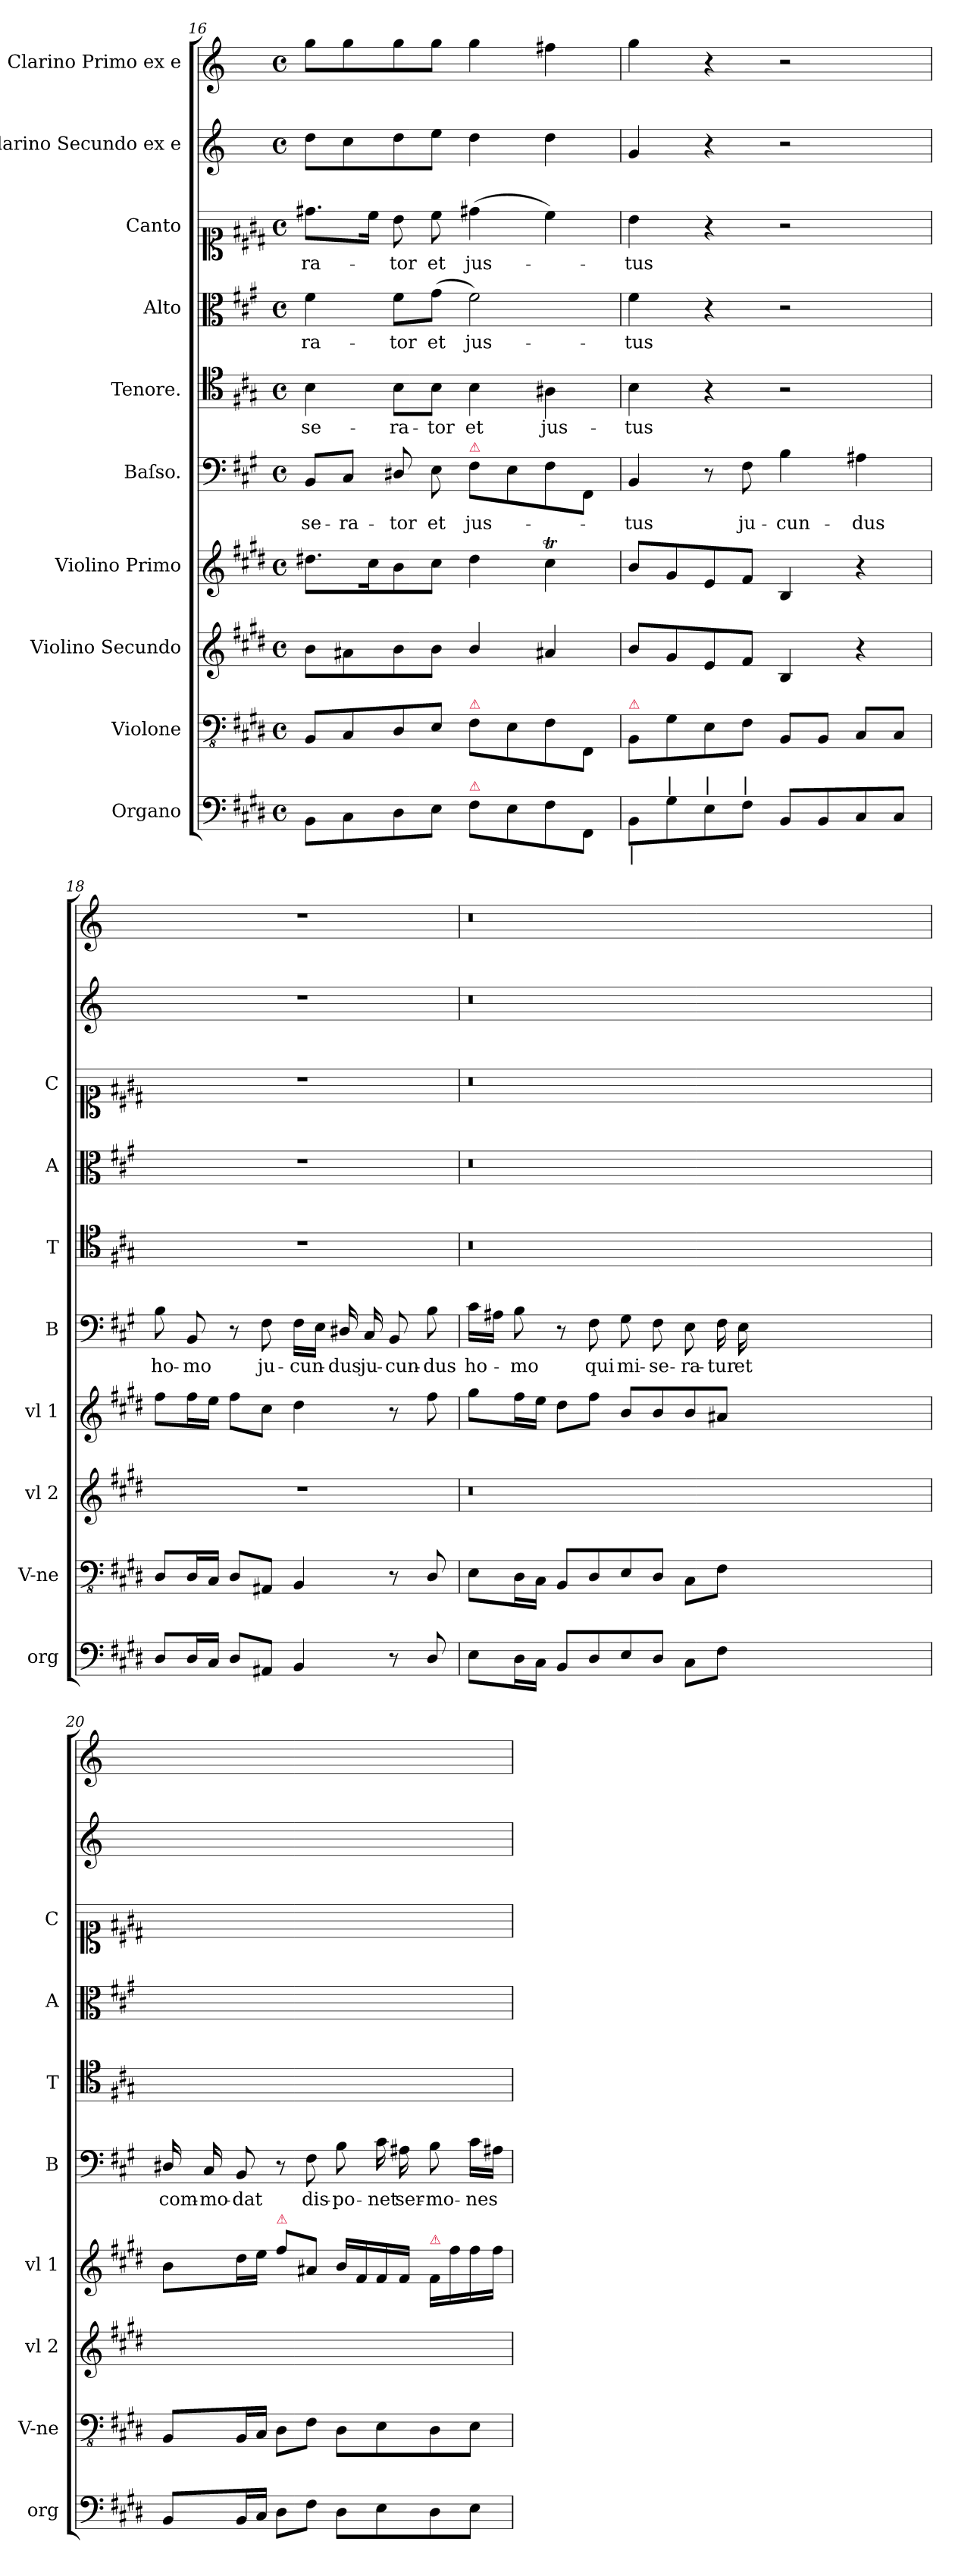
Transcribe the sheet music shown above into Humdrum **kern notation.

**kern	**kern	**kern	**kern	**kern	**text	**kern	**text	**kern	**text	**kern	**text	**kern	**kern
*part10	*part9	*part8	*part7	*part6	*part6	*part5	*part5	*part4	*part4	*part3	*part3	*part2	*part1
*staff10	*staff9	*staff8	*staff7	*staff6	*staff6	*staff5	*staff5	*staff4	*staff4	*staff3	*staff3	*staff2	*staff1
*I"Organo	*I"Violone	*I"Violino Secundo	*I"Violino Primo	*I"Baſso.	*	*I"Tenore.	*	*I"Alto	*	*I"Canto	*	*I"Clarino Secundo ex e	*I"Clarino Primo ex e
*I'org	*I'V-ne	*I'vl 2	*I'vl 1	*I'B	*	*I'T	*	*I'A	*	*I'C	*	*	*
*clefF4	*clefFv4	*clefG2	*clefG2	*clefF4	*	*clefC4	*	*clefC3	*	*clefC1	*	*clefG2	*clefG2
*	*	*	*	*	*	*	*	*	*	*	*	*ITrd-2c-4	*ITrd-2c-4
*k[f#c#g#d#]	*k[f#c#g#d#]	*k[f#c#g#d#]	*k[f#c#g#d#]	*k[f#c#g#]	*	*k[f#c#g#]	*	*k[f#c#g#]	*	*k[f#c#g#d#]	*	*k[f#c#g#d#]	*k[f#c#g#d#]
*E:	*E:	*E:	*E:	*	*	*	*	*	*	*E:	*	*E:	*E:
*M4/4	*M4/4	*M4/4	*M4/4	*M4/4	*	*M4/4	*	*M4/4	*	*M4/4	*	*M4/4	*M4/4
*met(c)	*met(c)	*met(c)	*met(c)	*met(c)	*	*met(c)	*	*met(c)	*	*met(c)	*	*met(c)	*met(c)
=16	=16	=16	=16	=16	=16	=16	=16	=16	=16	=16	=16	=16	=16
8BB\L	8BBB/L	8b\L	8.dd#X\L	8BB/L	-se-	4B\	-se-	4f#\	-ra-	8.dd#X\L	-ra-	8ff#\L	8bb\L
8C#\	8CC#/	8a#X\	.	8C#/J	-ra-	.	.	.	.	.	.	8ee\	8bb\
.	.	.	16cc#\K	.	.	.	.	.	.	16cc#\Jk	.	.	.
8D#\	8DD#/	8b\	8b\	8D#X/	-tor	8B\L	-ra-	8f#\L	-tor	8b\	-tor	8ff#\	8bb\
8E\J	8EE/J	8b\J	8cc#\J	8E\	et	8B\J	-tor	(8g#\J	et	8cc#\	et	8gg#\J	8bb\J
!	!	!	!	!LO:TX:a:color=crimson:t=⚠	!	!	!	!	!	!	!	!	!
!	!LO:TX:a:color=crimson:t=⚠	!	!	!	!	!	!	!	!	!	!	!	!
!LO:TX:a:color=crimson:t=⚠	!	!	!	!	!	!	!	!	!	!	!	!	!
8F#\L	8FF#\L	4b/	4dd#\	8F#\L	jus-	4B\	et	2f#\)	jus-	(4dd#X\	jus-	4ff#\	4bb\
8E\	8EE\	.	.	8E\	.	.	.	.	.	.	.	.	.
8F#\	8FF#\	4a#X/	4cc#T\	8F#\	.	4A#X\	jus-	.	.	4cc#\)	.	4ff#\	4aa#X\
8FF#/J	8FFF#/J	.	.	8FF#/J	.	.	.	.	.	.	.	.	.
=17	=17	=17	=17	=17	=17	=17	=17	=17	=17	=17	=17	=17	=17
!	!LO:TX:a:color=crimson:t=⚠	!	!	!	!	!	!	!	!	!	!	!	!
!LO:TX:b:t=|	!	!	!	!	!	!	!	!	!	!	!	!	!
8BB/L	8BBB/L	8b/L	8b/L	4BB/	-tus	4B\	-tus	4f#\	-tus	4b\	-tus	4b/	4bb\
!LO:TX:a:t=|	!	!	!	!	!	!	!	!	!	!	!	!	!
8G#\	8GG#\	8g#/	8g#/	.	.	.	.	.	.	.	.	.	.
!LO:TX:a:t=|	!	!	!	!	!	!	!	!	!	!	!	!	!
8E\	8EE\	8e/	8e/	8r	.	4r	.	4r	.	4r	.	4r	4r
!LO:TX:a:t=|	!	!	!	!	!	!	!	!	!	!	!	!	!
8F#\J	8FF#\J	8f#/J	8f#/J	8F#\	ju-	.	.	.	.	.	.	.	.
8BB/L	8BBB/L	4B/	4B/	4B\	-cun-	2r	.	2r	.	2r	.	2r	2r
8BB/	8BBB/J	.	.	.	.	.	.	.	.	.	.	.	.
8C#/	8CC#/L	4r	4r	4A#X\	-dus	.	.	.	.	.	.	.	.
8C#/J	8CC#/J	.	.	.	.	.	.	.	.	.	.	.	.
=18	=18	=18	=18	=18	=18	=18	=18	=18	=18	=18	=18	=18	=18
8D#/L	8DD#/L	1r	8ff#\L	8B\	ho-	1r	.	1r	.	1r	.	1r	1r
16D#/L	16DD#/L	.	16ff#\L	8BB/	-mo	.	.	.	.	.	.	.	.
16C#/JJ	16CC#/JJ	.	16ee\JJ	.	.	.	.	.	.	.	.	.	.
8D#/L	8DD#/L	.	8ff#\L	8r	.	.	.	.	.	.	.	.	.
8AA#X/J	8AAA#X/J	.	8cc#\J	8F#\	ju-	.	.	.	.	.	.	.	.
4BB/	4BBB/	.	4dd#\	16F#\LL	-cun-	.	.	.	.	.	.	.	.
.	.	.	.	16E\JJ	.	.	.	.	.	.	.	.	.
.	.	.	.	16D#X/	-dus	.	.	.	.	.	.	.	.
!	!	!	!	!	!LO:LY:i	!	!	!	!	!	!	!	!
.	.	.	.	16C#/	ju-	.	.	.	.	.	.	.	.
!	!	!	!	!	!LO:LY:i	!	!	!	!	!	!	!	!
8r	8r	.	8r	8BB/	-cun-	.	.	.	.	.	.	.	.
!	!	!	!	!	!LO:LY:i	!	!	!	!	!	!	!	!
8D#/	8DD#/	.	8ff#\	8B\	-dus	.	.	.	.	.	.	.	.
=19	=19	=19	=19	=19	=19	=19	=19	=19	=19	=19	=19	=19	=19
8E\L	8EE\L	0.r	8gg#\L	16c#\LL	ho-	0.r	.	0.r	.	0.r	.	0.r	0.r
.	.	.	.	16A#X\JJ	.	.	.	.	.	.	.	.	.
16D#\L	16DD#\L	.	16ff#\L	8B\	-mo	.	.	.	.	.	.	.	.
16C#\JJ	16CC#\JJ	.	16ee\JJ	.	.	.	.	.	.	.	.	.	.
8BB/L	8BBB/L	.	8dd#\L	8r	.	.	.	.	.	.	.	.	.
8D#/	8DD#/	.	8ff#\J	8F#\	qui	.	.	.	.	.	.	.	.
8E/	8EE/	.	8b/L	8G#\	mi-	.	.	.	.	.	.	.	.
8D#/J	8DD#/J	.	8b/	8F#\	-se-	.	.	.	.	.	.	.	.
8C#\L	8CC#\L	.	8b/	8E\	-ra-	.	.	.	.	.	.	.	.
8F#\J	8FF#\J	.	8a#X/J	16F#\	-tur	.	.	.	.	.	.	.	.
.	.	.	.	16E\	et	.	.	.	.	.	.	.	.
0ryy	0ryy	.	0ryy	0ryy	.	.	.	.	.	.	.	.	.
=20	=20	=20	=20	=20	=20	=20	=20	=20	=20	=20	=20	=20	=20
8BB/L	8BBB/L	1ryy	8b\L	16D#X/	com-	1ryy	.	1ryy	.	1ryy	.	1ryy	1ryy
.	.	.	.	16C#/	-mo-	.	.	.	.	.	.	.	.
16BB/L	16BBB/L	.	16dd#\L	8BB/	-dat	.	.	.	.	.	.	.	.
16C#/JJ	16CC#/JJ	.	16ee\JJ	.	.	.	.	.	.	.	.	.	.
!	!	!	!LO:TX:a:color=crimson:t=⚠	!	!	!	!	!	!	!	!	!	!
8D#\L	8DD#\L	.	8ff#\L	8r	.	.	.	.	.	.	.	.	.
8F#\J	8FF#\J	.	8a#X/J	8F#\	dis-	.	.	.	.	.	.	.	.
8D#\L	8DD#\L	.	16b/LL	8B\	-po-	.	.	.	.	.	.	.	.
.	.	.	16f#/	.	.	.	.	.	.	.	.	.	.
8E\	8EE\	.	16f#/	16c#\	-net	.	.	.	.	.	.	.	.
.	.	.	16f#/JJ	16A#X\	ser-	.	.	.	.	.	.	.	.
!	!	!	!LO:TX:a:color=crimson:t=⚠	!	!	!	!	!	!	!	!	!	!
8D#\	8DD#\	.	16f#/LL	8B\	-mo-	.	.	.	.	.	.	.	.
.	.	.	16ff#\	.	.	.	.	.	.	.	.	.	.
8E\J	8EE\J	.	16ff#\	16c#\LL	-nes	.	.	.	.	.	.	.	.
.	.	.	16ff#\JJ	16A#X\JJ	.	.	.	.	.	.	.	.	.
=	=	=	=	=	=	=	=	=	=	=	=	=	=
*-	*-	*-	*-	*-	*-	*-	*-	*-	*-	*-	*-	*-	*-
